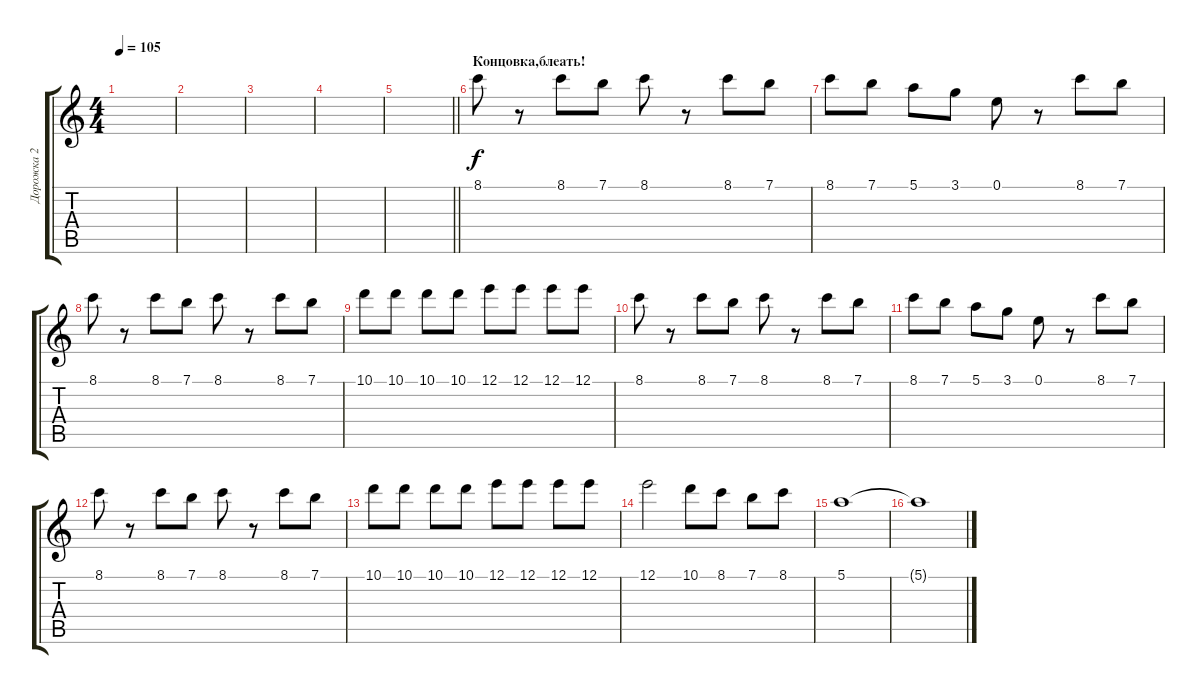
\track ("Дорожка 2" "Дорожка 2") {instrument electricguitarjazz}
\staff {score tabs}
\tuning (E4 B3 G3 D3 A2 E2) {hide}
\ts (4 4)
\tempo 105
\clef g2
\ks c
|
|
|
|
\barLineRight lightlight
|
\section ("" "Концовка,блеать!")
8.1.8{instrument distortionguitar} r.8 8.1.8 7.1.8 8.1.8 r.8 8.1.8 7.1.8 |
8.1.8 7.1.8 5.1.8 3.1.8 0.1.8 r.8 8.1.8 7.1.8 |
8.1.8 r.8 8.1.8 7.1.8 8.1.8 r.8 8.1.8 7.1.8 |
10.1.8 10.1.8 10.1.8 10.1.8 12.1.8 12.1.8 12.1.8 12.1.8 |
8.1.8 r.8 8.1.8 7.1.8 8.1.8 r.8 8.1.8 7.1.8 |
8.1.8 7.1.8 5.1.8 3.1.8 0.1.8 r.8 8.1.8 7.1.8 |
8.1.8 r.8 8.1.8 7.1.8 8.1.8 r.8 8.1.8 7.1.8 |
10.1.8 10.1.8 10.1.8 10.1.8 12.1.8 12.1.8 12.1.8 12.1.8 |
12.1.2 10.1.8 8.1.8 7.1.8 8.1.8 |
5.1.1 |
5.1{t}.1
